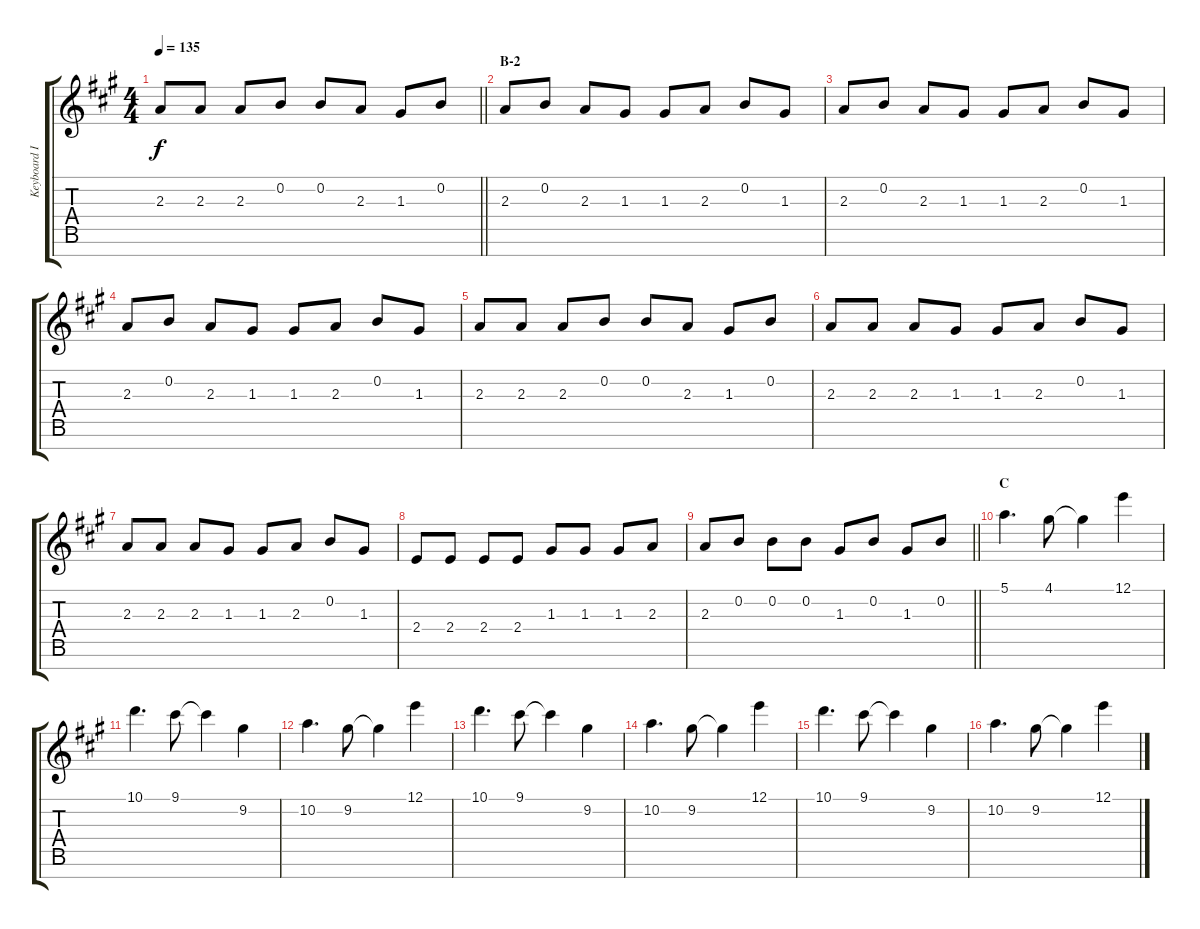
\track ("Keyboard I" "Keyboard I") {instrument lead2sawtooth}
\staff {score tabs}
\tuning (E5 B4 G4 D4 A3 E3 B2) {hide}
\ts (4 4)
\tempo 135
\clef g2
\barLineRight lightlight
\ks a
2.3.8{dy f} 2.3.8 2.3.8 0.2.8 0.2.8 2.3.8 1.3.8 0.2.8 |
\section ("" "B-2")
2.3.8 0.2.8 2.3.8 1.3.8 1.3.8 2.3.8 0.2.8 1.3.8 |
2.3.8 0.2.8 2.3.8 1.3.8 1.3.8 2.3.8 0.2.8 1.3.8 |
2.3.8 0.2.8 2.3.8 1.3.8 1.3.8 2.3.8 0.2.8 1.3.8 |
2.3.8 2.3.8 2.3.8 0.2.8 0.2.8 2.3.8 1.3.8 0.2.8 |
2.3.8 2.3.8 2.3.8 1.3.8 1.3.8 2.3.8 0.2.8 1.3.8 |
2.3.8 2.3.8 2.3.8 1.3.8 1.3.8 2.3.8 0.2.8 1.3.8 |
2.4.8 2.4.8 2.4.8 2.4.8 1.3.8 1.3.8 1.3.8 2.3.8 |
\barLineRight lightlight
2.3.8 0.2.8 0.2.8 0.2.8 1.3.8 0.2.8 1.3.8 0.2.8 |
\section ("" "C")
5.1.4{d} 4.1.8 4.1{t}.4 12.1.4 |
10.1.4{d} 9.1.8 9.1{t}.4 9.2.4 |
10.2.4{d} 9.2.8 9.2{t}.4 12.1.4 |
10.1.4{d} 9.1.8 9.1{t}.4 9.2.4 |
10.2.4{d} 9.2.8 9.2{t}.4 12.1.4 |
10.1.4{d} 9.1.8 9.1{t}.4 9.2.4 |
10.2.4{d} 9.2.8 9.2{t}.4 12.1.4
